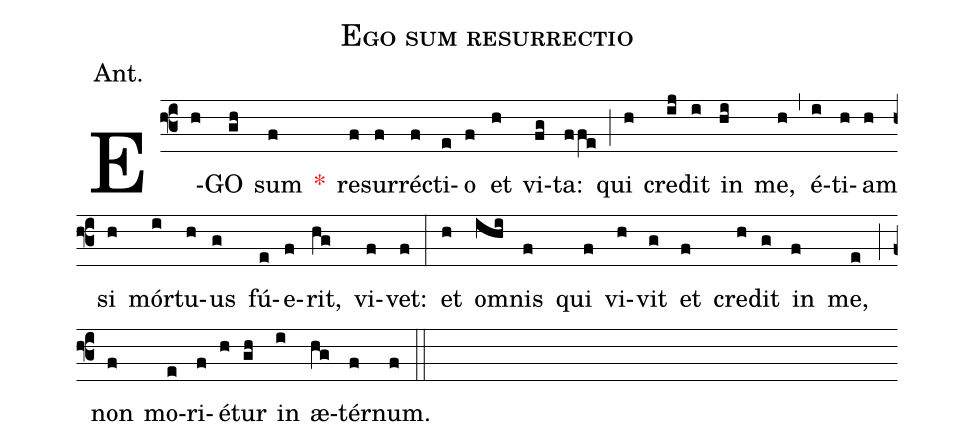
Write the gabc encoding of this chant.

name:Ego sum resurrectio;
annotation:Ant.;
mode:II.;
office-part:Antiphon;
%%
(f3) E(h)GO(gh) sum(f) <v>\red{*}</v>() re(f)sur(f)ré(f)cti(e)o(f) et(h) vi(fg)ta:(ffe) (;) qui(h) cre(ij)dit(i) in(hi) me,(h) (,) é(i)ti(h)am(h) si(h) mór(i)tu(h)us(g) fú(e)e(f)rit,(hg) vi(f)vet:(f) (:) et(h) o(ihi)mnis(f) qui(f) vi(h)vit(g) et(f) cre(h)dit(g) in(f) me,(e) (;) non(f) mo(e)ri(f)é(h)tur(gh) in(i) æ(hg)tér(f)num.(f) (::)
